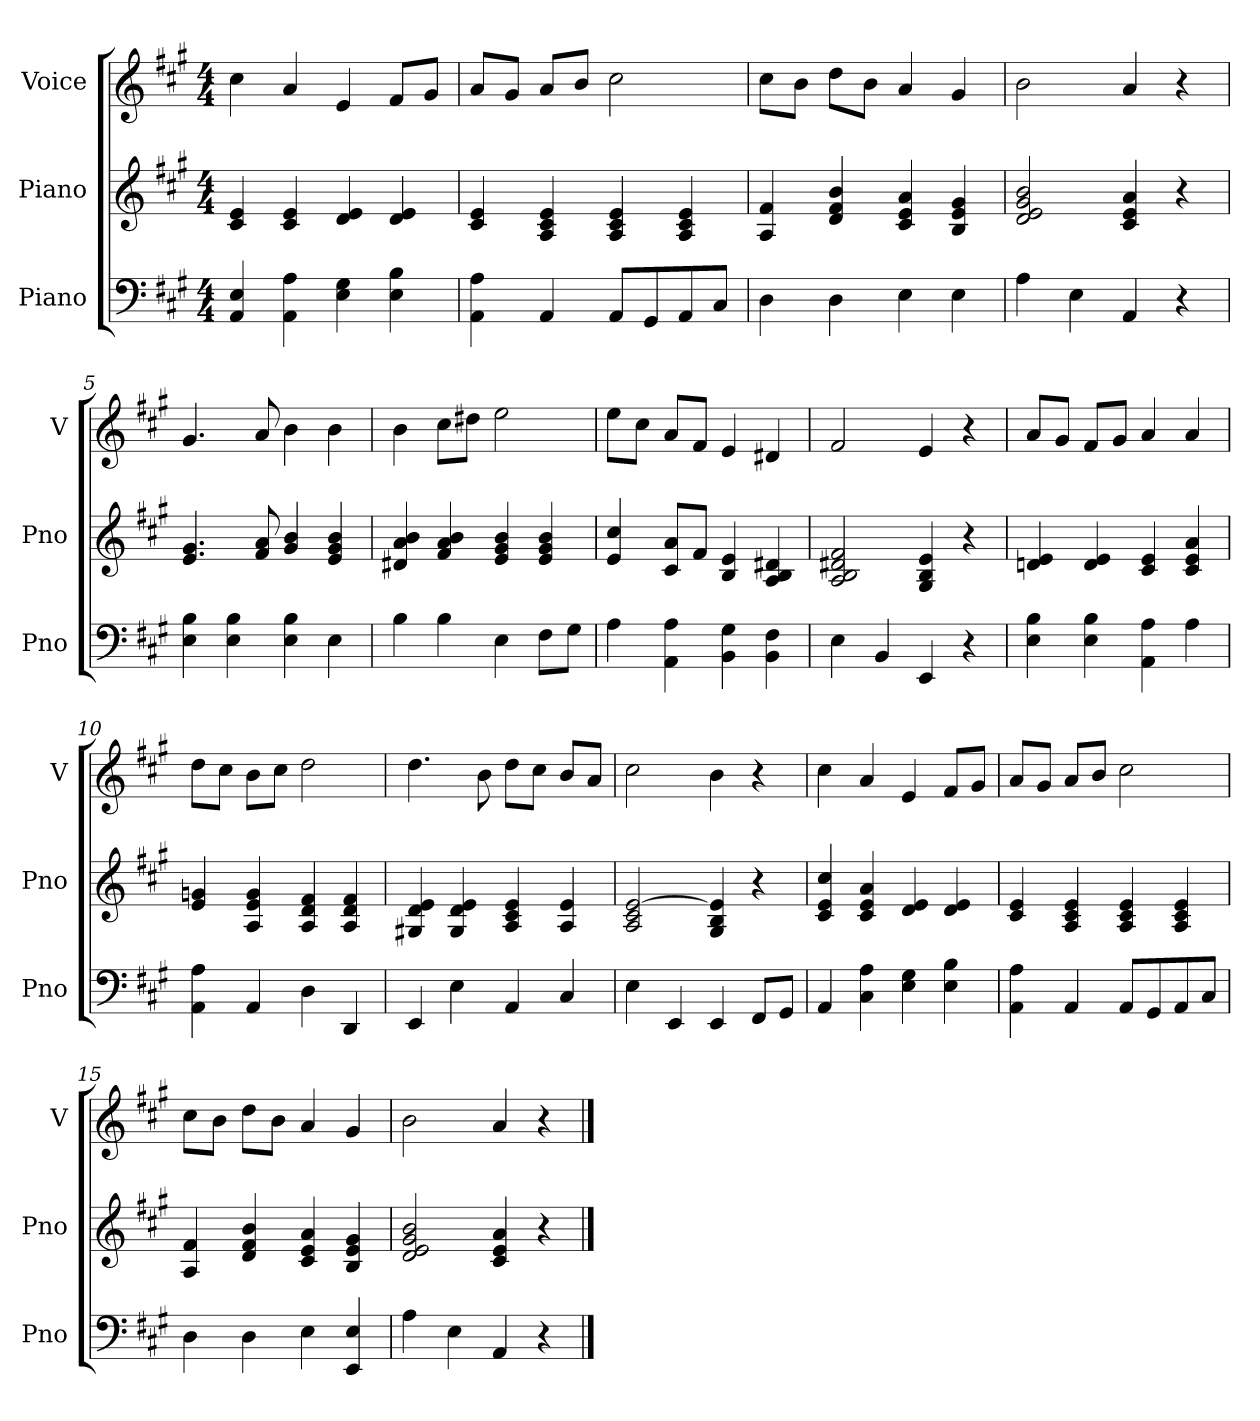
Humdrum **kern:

**kern	**kern	**kern
*part3	*part2	*part1
*staff3	*staff2	*staff1
*I"Piano	*I"Piano	*I"Voice
*I'Pno	*I'Pno	*I'V
*clefF4	*clefG2	*clefG2
*k[f#c#g#]	*k[f#c#g#]	*k[f#c#g#]
*M4/4	*M4/4	*M4/4
*MM84	*MM84	*MM84
=1	=1	=1
4AA/ 4E/	4c#/ 4e/	4cc#\
4AA\ 4A\	4c#/ 4e/	4a/
4E\ 4G#\	4d/ 4e/	4e/
4E\ 4B\	4d/ 4e/	8f#/L
.	.	8g#/J
=2	=2	=2
4AA\ 4A\	4c#/ 4e/	8a/L
.	.	8g#/J
4AA/	4A/ 4c#/ 4e/	8a/L
.	.	8b/J
8AA/L	4A/ 4c#/ 4e/	2cc#\
8GG#/	.	.
8AA/	4A/ 4c#/ 4e/	.
8C#/J	.	.
=3	=3	=3
4D\	4A/ 4f#/	8cc#\L
.	.	8b\J
4D\	4d/ 4f#/ 4b/	8dd\L
.	.	8b\J
4E\	4c#/ 4e/ 4a/	4a/
4E\	4B/ 4e/ 4g#/	4g#/
=4	=4	=4
4A\	2d/ 2e/ 2g#/ 2b/	2b\
4E\	.	.
4AA/	4c#/ 4e/ 4a/	4a/
4r	4r	4r
!!LO:LB:g=z
=5	=5	=5
4E\ 4B\	4.e/ 4.g#/	4.g#/
4E\ 4B\	.	.
.	8f#/ 8a/	8a/
4E\ 4B\	4g#/ 4b/	4b\
4E\	4e/ 4g#/ 4b/	4b\
=6	=6	=6
4B\	4d#X/ 4a/ 4b/	4b\
4B\	4f#/ 4a/ 4b/	8cc#\L
.	.	8dd#X\J
4E\	4e/ 4g#/ 4b/	2ee\
8F#\L	4e/ 4g#/ 4b/	.
8G#\J	.	.
=7	=7	=7
4A\	4e/ 4cc#/	8ee\L
.	.	8cc#\J
4AA\ 4A\	8c#/ 8a/L	8a/L
.	8f#/J	8f#/J
4BB\ 4G#\	4B/ 4e/	4e/
4BB\ 4F#\	4A/ 4B/ 4d#X/	4d#X/
=8	=8	=8
4E\	2A/ 2B/ 2d#X/ 2f#/	2f#/
4BB/	.	.
4EE/	4G#/ 4B/ 4e/	4e/
4r	4r	4r
=9	=9	=9
4E\ 4B\	4dn/ 4e/	8a/L
.	.	8g#/J
4E\ 4B\	4d/ 4e/	8f#/L
.	.	8g#/J
4AA\ 4A\	4c#/ 4e/	4a/
4A\	4c#/ 4e/ 4a/	4a/
!!LO:LB:g=z
=10	=10	=10
4AA\ 4A\	4e/ 4gn/	8dd\L
.	.	8cc#\J
4AA/	4A/ 4e/ 4g/	8b\L
.	.	8cc#\J
4D\	4A/ 4d/ 4f#/	2dd\
4DD/	4A/ 4d/ 4f#/	.
=11	=11	=11
4EE/	4G#X/ 4d/ 4e/	4.dd\
4E\	4G#/ 4d/ 4e/	.
.	.	8b\
4AA/	4A/ 4c#/ 4e/	8dd\L
.	.	8cc#\J
4C#/	4A/ 4e/	8b/L
.	.	8a/J
=12	=12	=12
4E\	2A/ 2c#/ [2e/	2cc#\
4EE/	.	.
4EE/	4G#/ 4B/ 4e/]	4b\
8FF#/L	4r	4r
8GG#/J	.	.
=13!|	=13!|	=13!|
4AA/	4c#/ 4e/ 4cc#/	4cc#\
4C#\ 4A\	4c#/ 4e/ 4a/	4a/
4E\ 4G#\	4d/ 4e/	4e/
4E\ 4B\	4d/ 4e/	8f#/L
.	.	8g#/J
!!LO:LB:g=z
=14	=14	=14
4AA\ 4A\	4c#/ 4e/	8a/L
.	.	8g#/J
4AA/	4A/ 4c#/ 4e/	8a/L
.	.	8b/J
8AA/L	4A/ 4c#/ 4e/	2cc#\
8GG#/	.	.
8AA/	4A/ 4c#/ 4e/	.
8C#/J	.	.
=15	=15	=15
4D\	4A/ 4f#/	8cc#\L
.	.	8b\J
4D\	4d/ 4f#/ 4b/	8dd\L
.	.	8b\J
4E\	4c#/ 4e/ 4a/	4a/
4EE/ 4E/	4B/ 4e/ 4g#/	4g#/
=16	=16	=16
4A\	2d/ 2e/ 2g#/ 2b/	2b\
4E\	.	.
4AA/	4c#/ 4e/ 4a/	4a/
4r	4r	4r
==	==	==
*-	*-	*-
